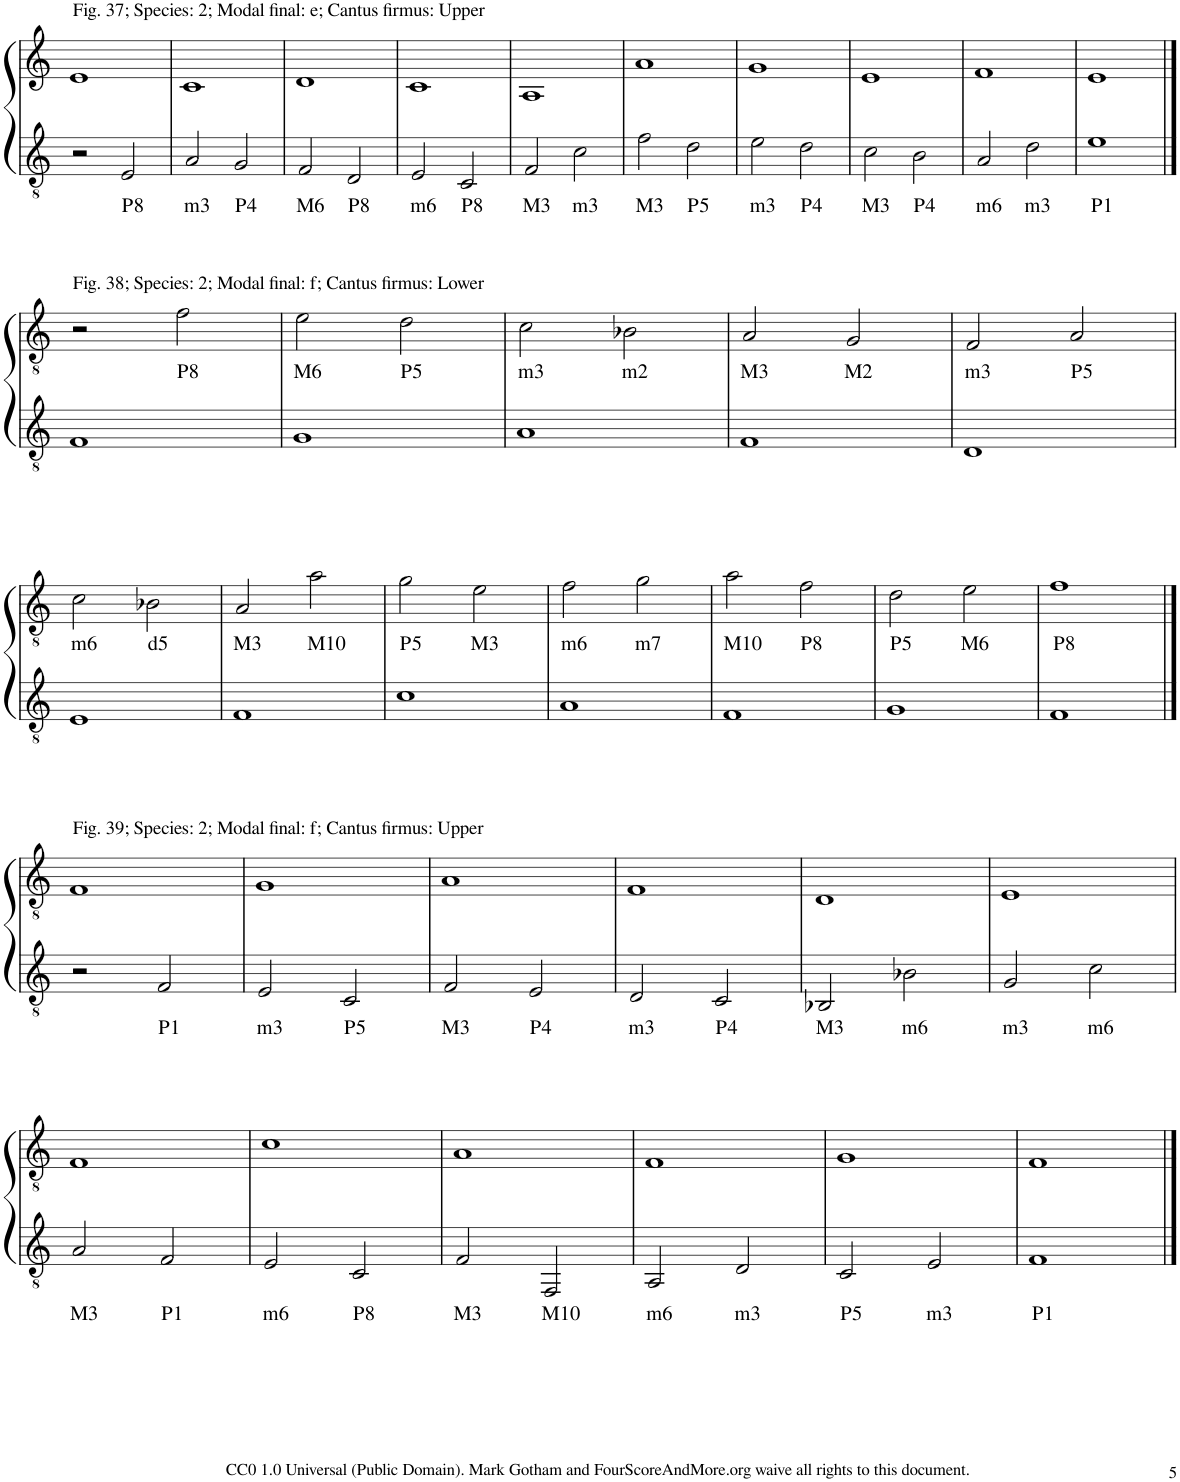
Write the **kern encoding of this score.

**kern	**text	**kern	**text
*part2	*part2	*part1	*part1
*staff2	*staff2	*staff1	*staff1
*I"Piano	*	*I"Piano	*
*I'Pno	*	*I'Pno	*
!!LO:PB:g=z
*clefGv2	*	*clefG2	*
*k[]	*	*k[]	*
*M2/2	*	*M2/2	*
=151	=151	=151	=151
!	!	!LO:TX:a:t=Fig. 37; Species&colon; 2; Modal final&colon; e; Cantus firmus&colon; Upper	!
2r	.	1e	.
!	!LO:LY:b	!	!
2E/	P8	.	.
=152	=152	=152	=152
!	!LO:LY:b	!	!
2A/	m3	1c	.
!	!LO:LY:b	!	!
2G/	P4	.	.
=153	=153	=153	=153
!	!LO:LY:b	!	!
2F/	M6	1d	.
!	!LO:LY:b	!	!
2D/	P8	.	.
=154	=154	=154	=154
!	!LO:LY:b	!	!
2E/	m6	1c	.
!	!LO:LY:b	!	!
2C/	P8	.	.
=155	=155	=155	=155
!	!LO:LY:b	!	!
2F/	M3	1A	.
!	!LO:LY:b	!	!
2c\	m3	.	.
=156	=156	=156	=156
!	!LO:LY:b	!	!
2f\	M3	1a	.
!	!LO:LY:b	!	!
2d\	P5	.	.
=157	=157	=157	=157
!	!LO:LY:b	!	!
2e\	m3	1g	.
!	!LO:LY:b	!	!
2d\	P4	.	.
=158	=158	=158	=158
!	!LO:LY:b	!	!
2c\	M3	1e	.
!	!LO:LY:b	!	!
2B\	P4	.	.
=159	=159	=159	=159
!	!LO:LY:b	!	!
2A/	m6	1f	.
!	!LO:LY:b	!	!
2d\	m3	.	.
=160	=160	=160	=160
!	!LO:LY:b	!	!
1e	P1	1e	.
!!LO:LB:g=z
==161	==161	==161	==161
*clefGv2	*	*clefGv2	*
!	!	!LO:TX:a:t=Fig. 38; Species&colon; 2; Modal final&colon; f; Cantus firmus&colon; Lower	!
1F	.	2r	.
!	!	!	!LO:LY:b
.	.	2f\	P8
=162	=162	=162	=162
!	!	!	!LO:LY:b
1G	.	2e\	M6
!	!	!	!LO:LY:b
.	.	2d\	P5
=163	=163	=163	=163
!	!	!	!LO:LY:b
1A	.	2c\	m3
!	!	!	!LO:LY:b
.	.	2B-X\	m2
=164	=164	=164	=164
!	!	!	!LO:LY:b
1F	.	2A/	M3
!	!	!	!LO:LY:b
.	.	2G/	M2
=165	=165	=165	=165
!	!	!	!LO:LY:b
1D	.	2F/	m3
!	!	!	!LO:LY:b
.	.	2A/	P5
!!LO:LB:g=z
=166	=166	=166	=166
!	!	!	!LO:LY:b
1E	.	2c\	m6
!	!	!	!LO:LY:b
.	.	2B-X\	d5
=167	=167	=167	=167
!	!	!	!LO:LY:b
1F	.	2A/	M3
!	!	!	!LO:LY:b
.	.	2a\	M10
=168	=168	=168	=168
!	!	!	!LO:LY:b
1c	.	2g\	P5
!	!	!	!LO:LY:b
.	.	2e\	M3
=169	=169	=169	=169
!	!	!	!LO:LY:b
1A	.	2f\	m6
!	!	!	!LO:LY:b
.	.	2g\	m7
=170	=170	=170	=170
!	!	!	!LO:LY:b
1F	.	2a\	M10
!	!	!	!LO:LY:b
.	.	2f\	P8
=171	=171	=171	=171
!	!	!	!LO:LY:b
1G	.	2d\	P5
!	!	!	!LO:LY:b
.	.	2e\	M6
=172	=172	=172	=172
!	!	!	!LO:LY:b
1F	.	1f	P8
!!LO:LB:g=z
==173	==173	==173	==173
*	*	*clefGv2	*
!	!	!LO:TX:a:t=Fig. 39; Species&colon; 2; Modal final&colon; f; Cantus firmus&colon; Upper	!
2r	.	1F	.
!	!LO:LY:b	!	!
2F/	P1	.	.
=174	=174	=174	=174
!	!LO:LY:b	!	!
2E/	m3	1G	.
!	!LO:LY:b	!	!
2C/	P5	.	.
=175	=175	=175	=175
!	!LO:LY:b	!	!
2F/	M3	1A	.
!	!LO:LY:b	!	!
2E/	P4	.	.
=176	=176	=176	=176
!	!LO:LY:b	!	!
2D/	m3	1F	.
!	!LO:LY:b	!	!
2C/	P4	.	.
=177	=177	=177	=177
!	!LO:LY:b	!	!
2BB-X/	M3	1D	.
!	!LO:LY:b	!	!
2B-X\	m6	.	.
=178	=178	=178	=178
!	!LO:LY:b	!	!
2G/	m3	1E	.
!	!LO:LY:b	!	!
2c\	m6	.	.
!!LO:LB:g=z
=179	=179	=179	=179
!	!LO:LY:b	!	!
2A/	M3	1F	.
!	!LO:LY:b	!	!
2F/	P1	.	.
=180	=180	=180	=180
!	!LO:LY:b	!	!
2E/	m6	1c	.
!	!LO:LY:b	!	!
2C/	P8	.	.
=181	=181	=181	=181
!	!LO:LY:b	!	!
2F/	M3	1A	.
!	!LO:LY:b	!	!
2FF/	M10	.	.
=182	=182	=182	=182
!	!LO:LY:b	!	!
2AA/	m6	1F	.
!	!LO:LY:b	!	!
2D/	m3	.	.
=183	=183	=183	=183
!	!LO:LY:b	!	!
2C/	P5	1G	.
!	!LO:LY:b	!	!
2E/	m3	.	.
=184	=184	=184	=184
!	!LO:LY:b	!	!
1F	P1	1F	.
==	==	==	==
*-	*-	*-	*-
